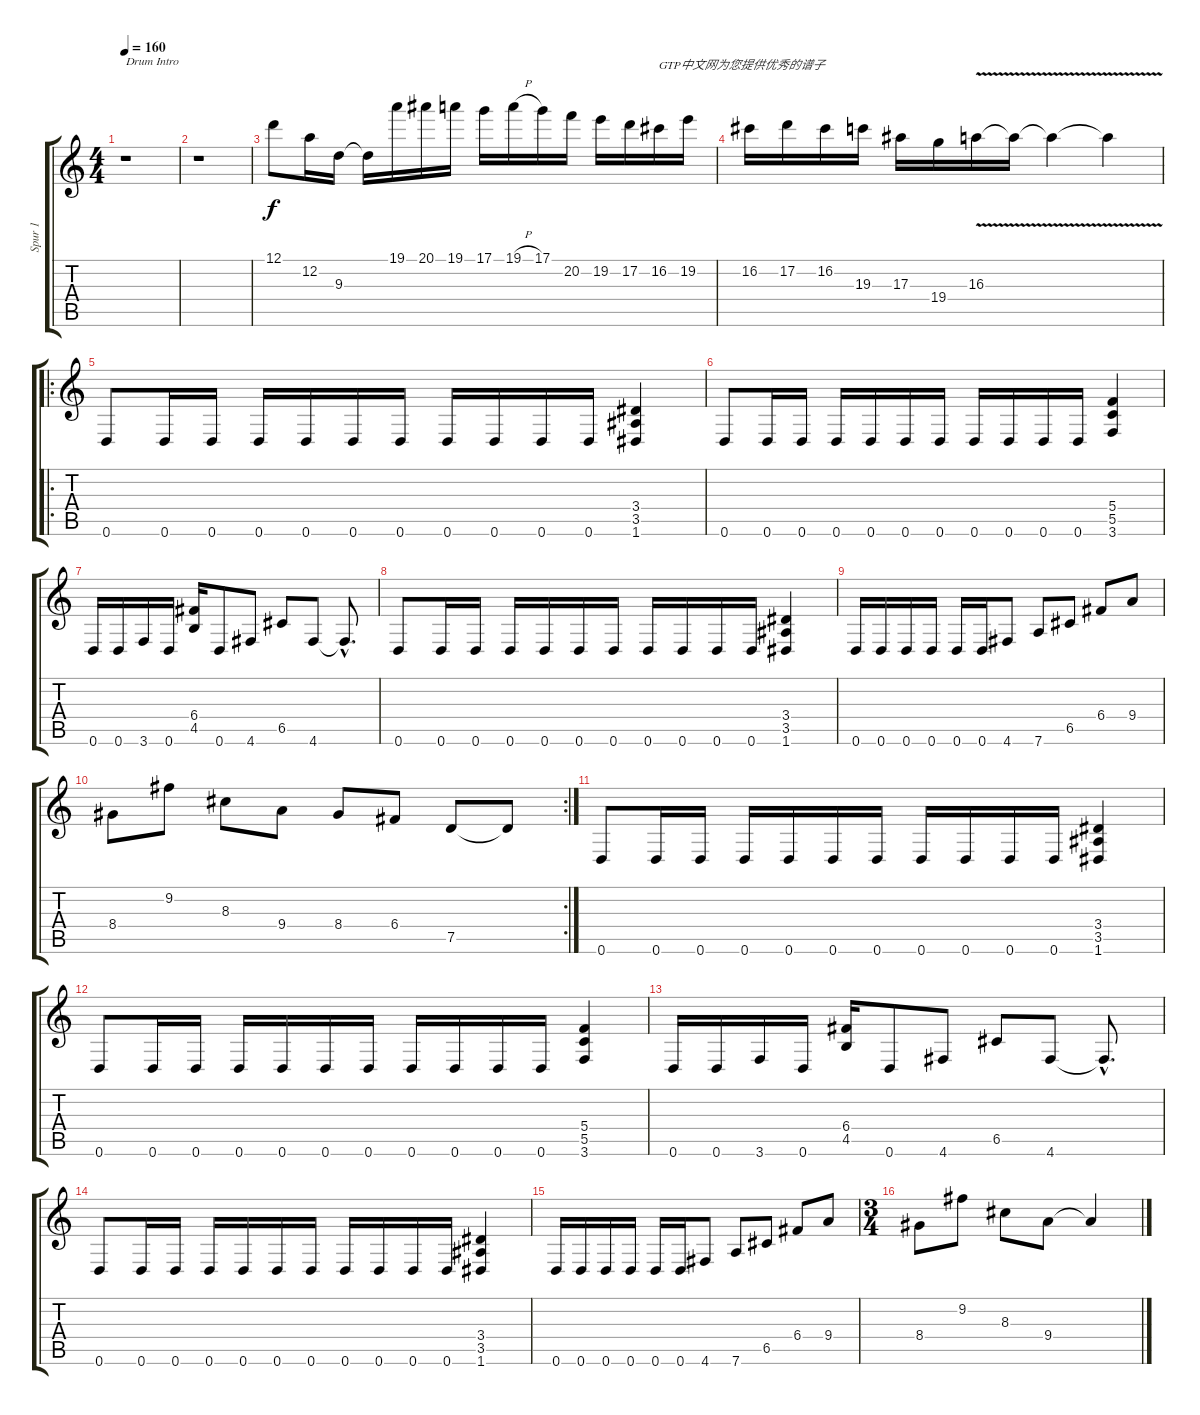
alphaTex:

\track ("Spur 1" "Spur 1") {instrument distortionguitar}
\staff {score tabs}
\tuning (D4 A3 F3 C3 G2 D2) {hide}
\ts (4 4)
\tempo 160
\clef g2
\ks c
r.1{txt "Drum Intro" dy f instrument distortionguitar} |
r.1 |
12.1.8 12.2.16 9.3.16 9.3{t}.16 19.1.16 20.1.16 19.1.16 17.1.16 19.1{h}.16 17.1.16 20.2.16 19.2.16 17.2.16 16.2.16{txt "GTP中文网为您提供优秀的谱子"} 19.2.16 |
16.2.16 17.2.16 16.2.16 19.3.16 17.3.16 19.4.16 16.3{v}.16 16.3{v t}.16 16.3{v t}.4 16.3{v t}.4 |
\ro
0.6.8 0.6.16 0.6.16 0.6.16 0.6.16 0.6.16 0.6.16 0.6.16 0.6.16 0.6.16 0.6.16 (3.4 3.5 1.6).4 |
0.6.8 0.6.16 0.6.16 0.6.16 0.6.16 0.6.16 0.6.16 0.6.16 0.6.16 0.6.16 0.6.16 (5.4 5.5 3.6).4 |
0.6.16 0.6.16 3.6.16 0.6.16 (6.4 4.5).16 0.6.8 4.6.8 6.5.8 4.6.8 4.6{hac t}.8{d} |
0.6.8 0.6.16 0.6.16 0.6.16 0.6.16 0.6.16 0.6.16 0.6.16 0.6.16 0.6.16 0.6.16 (3.4 3.5 1.6).4 |
0.6.16 0.6.16 0.6.16 0.6.16 0.6.16 0.6.16 4.6.8 7.6.8 6.5.8 6.4.8 9.4.8 |
\rc 2
8.4.8 9.2.8 8.3.8 9.4.8 8.4.8 6.4.8 7.5.8 7.5{t}.8 |
0.6.8 0.6.16 0.6.16 0.6.16 0.6.16 0.6.16 0.6.16 0.6.16 0.6.16 0.6.16 0.6.16 (3.4 3.5 1.6).4 |
0.6.8 0.6.16 0.6.16 0.6.16 0.6.16 0.6.16 0.6.16 0.6.16 0.6.16 0.6.16 0.6.16 (5.4 5.5 3.6).4 |
0.6.16 0.6.16 3.6.16 0.6.16 (6.4 4.5).16 0.6.8 4.6.8 6.5.8 4.6.8 4.6{hac t}.8{d} |
0.6.8 0.6.16 0.6.16 0.6.16 0.6.16 0.6.16 0.6.16 0.6.16 0.6.16 0.6.16 0.6.16 (3.4 3.5 1.6).4 |
0.6.16 0.6.16 0.6.16 0.6.16 0.6.16 0.6.16 4.6.8 7.6.8 6.5.8 6.4.8 9.4.8 |
\ts (3 4)
8.4.8 9.2.8 8.3.8 9.4.8 9.4{t}.4
